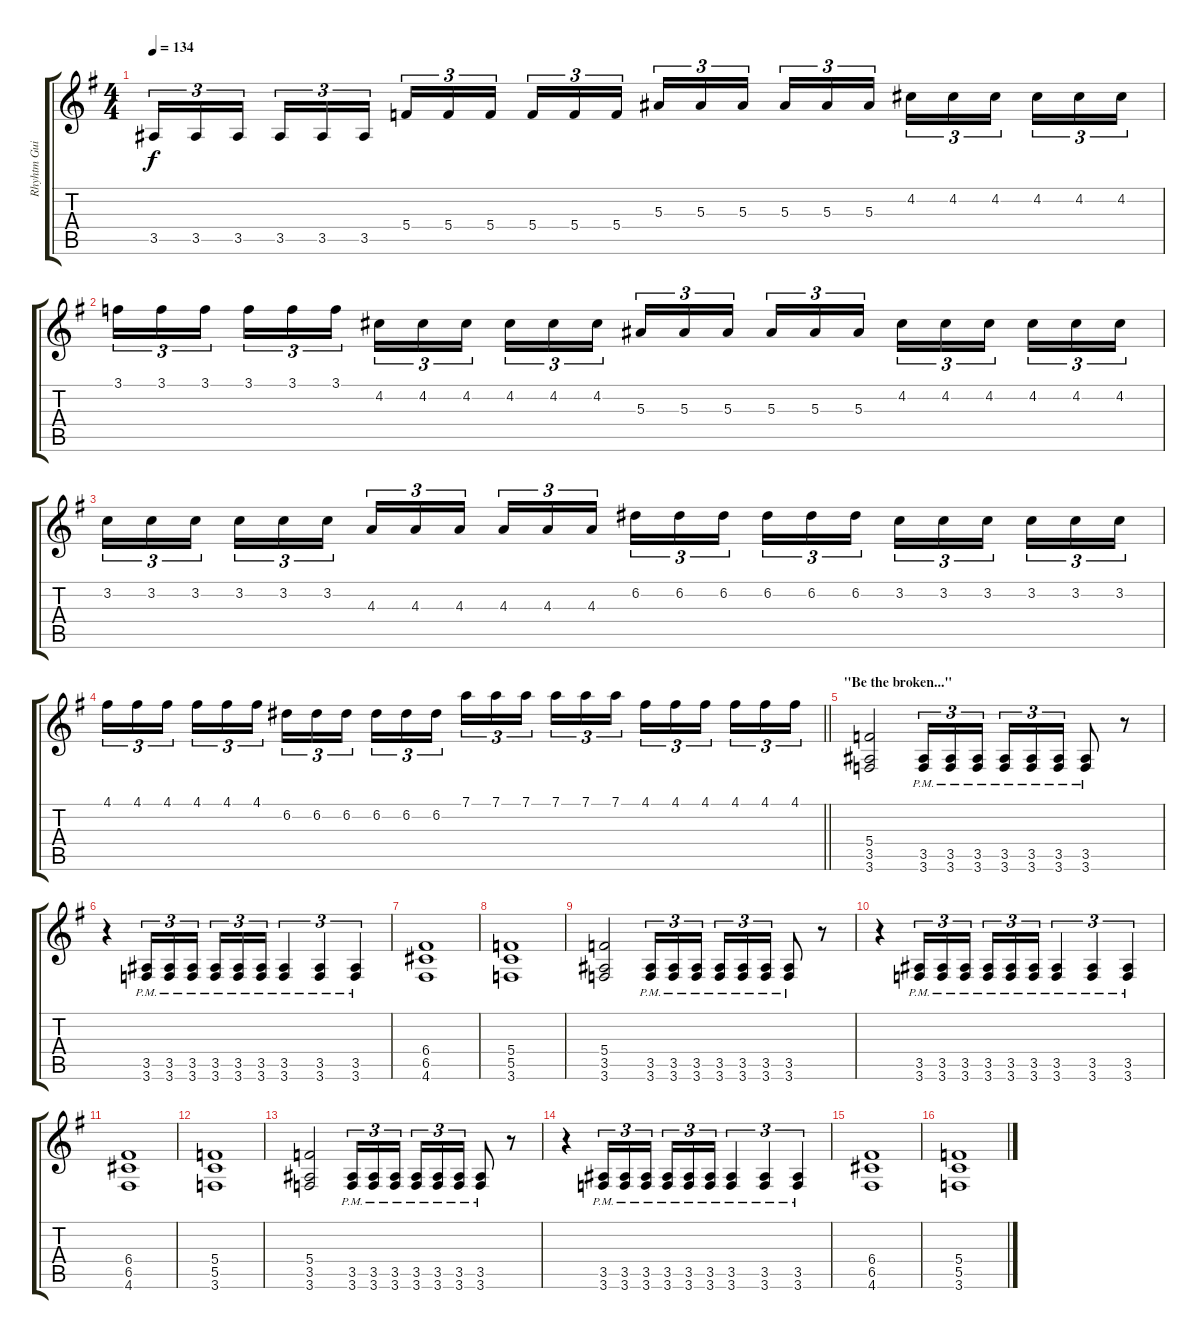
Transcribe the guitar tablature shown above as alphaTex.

\track ("Rhyhtm Guitars" "Rhyhtm Gui") {instrument distortionguitar}
\staff {score tabs}
\tuning (D4 A3 F3 C3 G2 D2) {hide}
\ts (4 4)
\tempo 134
\clef g2
\ks g
3.5.16{tu (3 2) dy f} 3.5.16{tu (3 2)} 3.5.16{tu (3 2) beam splitsecondary} 3.5.16{tu (3 2)} 3.5.16{tu (3 2)} 3.5.16{tu (3 2)} 5.4.16{tu (3 2)} 5.4.16{tu (3 2)} 5.4.16{tu (3 2) beam splitsecondary} 5.4.16{tu (3 2)} 5.4.16{tu (3 2)} 5.4.16{tu (3 2)} 5.3.16{tu (3 2)} 5.3.16{tu (3 2)} 5.3.16{tu (3 2) beam splitsecondary} 5.3.16{tu (3 2)} 5.3.16{tu (3 2)} 5.3.16{tu (3 2)} 4.2.16{tu (3 2)} 4.2.16{tu (3 2)} 4.2.16{tu (3 2) beam splitsecondary} 4.2.16{tu (3 2)} 4.2.16{tu (3 2)} 4.2.16{tu (3 2)} |
3.1.16{tu (3 2)} 3.1.16{tu (3 2)} 3.1.16{tu (3 2) beam splitsecondary} 3.1.16{tu (3 2)} 3.1.16{tu (3 2)} 3.1.16{tu (3 2)} 4.2.16{tu (3 2)} 4.2.16{tu (3 2)} 4.2.16{tu (3 2) beam splitsecondary} 4.2.16{tu (3 2)} 4.2.16{tu (3 2)} 4.2.16{tu (3 2)} 5.3.16{tu (3 2)} 5.3.16{tu (3 2)} 5.3.16{tu (3 2) beam splitsecondary} 5.3.16{tu (3 2)} 5.3.16{tu (3 2)} 5.3.16{tu (3 2)} 4.2.16{tu (3 2)} 4.2.16{tu (3 2)} 4.2.16{tu (3 2) beam splitsecondary} 4.2.16{tu (3 2)} 4.2.16{tu (3 2)} 4.2.16{tu (3 2)} |
3.2.16{tu (3 2)} 3.2.16{tu (3 2)} 3.2.16{tu (3 2) beam splitsecondary} 3.2.16{tu (3 2)} 3.2.16{tu (3 2)} 3.2.16{tu (3 2)} 4.3.16{tu (3 2)} 4.3.16{tu (3 2)} 4.3.16{tu (3 2) beam splitsecondary} 4.3.16{tu (3 2)} 4.3.16{tu (3 2)} 4.3.16{tu (3 2)} 6.2.16{tu (3 2)} 6.2.16{tu (3 2)} 6.2.16{tu (3 2) beam splitsecondary} 6.2.16{tu (3 2)} 6.2.16{tu (3 2)} 6.2.16{tu (3 2)} 3.2.16{tu (3 2)} 3.2.16{tu (3 2)} 3.2.16{tu (3 2) beam splitsecondary} 3.2.16{tu (3 2)} 3.2.16{tu (3 2)} 3.2.16{tu (3 2)} |
\barLineRight lightlight
4.1.16{tu (3 2)} 4.1.16{tu (3 2)} 4.1.16{tu (3 2) beam splitsecondary} 4.1.16{tu (3 2)} 4.1.16{tu (3 2)} 4.1.16{tu (3 2)} 6.2.16{tu (3 2)} 6.2.16{tu (3 2)} 6.2.16{tu (3 2) beam splitsecondary} 6.2.16{tu (3 2)} 6.2.16{tu (3 2)} 6.2.16{tu (3 2)} 7.1.16{tu (3 2)} 7.1.16{tu (3 2)} 7.1.16{tu (3 2) beam splitsecondary} 7.1.16{tu (3 2)} 7.1.16{tu (3 2)} 7.1.16{tu (3 2)} 4.1.16{tu (3 2)} 4.1.16{tu (3 2)} 4.1.16{tu (3 2) beam splitsecondary} 4.1.16{tu (3 2)} 4.1.16{tu (3 2)} 4.1.16{tu (3 2)} |
\section ("" "\"Be the broken...\"")
(5.4 3.5 3.6).2 (3.5{pm} 3.6{pm}).16{tu (3 2)} (3.5{pm} 3.6{pm}).16{tu (3 2)} (3.5{pm} 3.6{pm}).16{tu (3 2) beam splitsecondary} (3.5{pm} 3.6{pm}).16{tu (3 2)} (3.5{pm} 3.6{pm}).16{tu (3 2)} (3.5{pm} 3.6{pm}).16{tu (3 2)} (3.5{pm} 3.6{pm}).8 r.8 |
r.4 (3.5{pm} 3.6{pm}).16{tu (3 2)} (3.5{pm} 3.6{pm}).16{tu (3 2)} (3.5{pm} 3.6{pm}).16{tu (3 2) beam splitsecondary} (3.5{pm} 3.6{pm}).16{tu (3 2)} (3.5{pm} 3.6{pm}).16{tu (3 2)} (3.5{pm} 3.6{pm}).16{tu (3 2)} (3.5{pm} 3.6{pm}).4{tu (3 2)} (3.5{pm} 3.6{pm}).4{tu (3 2)} (3.5{pm} 3.6{pm}).4{tu (3 2)} |
(6.4 6.5 4.6).1 |
(5.4 5.5 3.6).1 |
(5.4 3.5 3.6).2 (3.5{pm} 3.6{pm}).16{tu (3 2)} (3.5{pm} 3.6{pm}).16{tu (3 2)} (3.5{pm} 3.6{pm}).16{tu (3 2) beam splitsecondary} (3.5{pm} 3.6{pm}).16{tu (3 2)} (3.5{pm} 3.6{pm}).16{tu (3 2)} (3.5{pm} 3.6{pm}).16{tu (3 2)} (3.5{pm} 3.6{pm}).8 r.8 |
r.4 (3.5{pm} 3.6{pm}).16{tu (3 2)} (3.5{pm} 3.6{pm}).16{tu (3 2)} (3.5{pm} 3.6{pm}).16{tu (3 2) beam splitsecondary} (3.5{pm} 3.6{pm}).16{tu (3 2)} (3.5{pm} 3.6{pm}).16{tu (3 2)} (3.5{pm} 3.6{pm}).16{tu (3 2)} (3.5{pm} 3.6{pm}).4{tu (3 2)} (3.5{pm} 3.6{pm}).4{tu (3 2)} (3.5{pm} 3.6{pm}).4{tu (3 2)} |
(6.4 6.5 4.6).1 |
(5.4 5.5 3.6).1 |
(5.4 3.5 3.6).2 (3.5{pm} 3.6{pm}).16{tu (3 2)} (3.5{pm} 3.6{pm}).16{tu (3 2)} (3.5{pm} 3.6{pm}).16{tu (3 2) beam splitsecondary} (3.5{pm} 3.6{pm}).16{tu (3 2)} (3.5{pm} 3.6{pm}).16{tu (3 2)} (3.5{pm} 3.6{pm}).16{tu (3 2)} (3.5{pm} 3.6{pm}).8 r.8 |
r.4 (3.5{pm} 3.6{pm}).16{tu (3 2)} (3.5{pm} 3.6{pm}).16{tu (3 2)} (3.5{pm} 3.6{pm}).16{tu (3 2) beam splitsecondary} (3.5{pm} 3.6{pm}).16{tu (3 2)} (3.5{pm} 3.6{pm}).16{tu (3 2)} (3.5{pm} 3.6{pm}).16{tu (3 2)} (3.5{pm} 3.6{pm}).4{tu (3 2)} (3.5{pm} 3.6{pm}).4{tu (3 2)} (3.5{pm} 3.6{pm}).4{tu (3 2)} |
(6.4 6.5 4.6).1 |
(5.4 5.5 3.6).1
